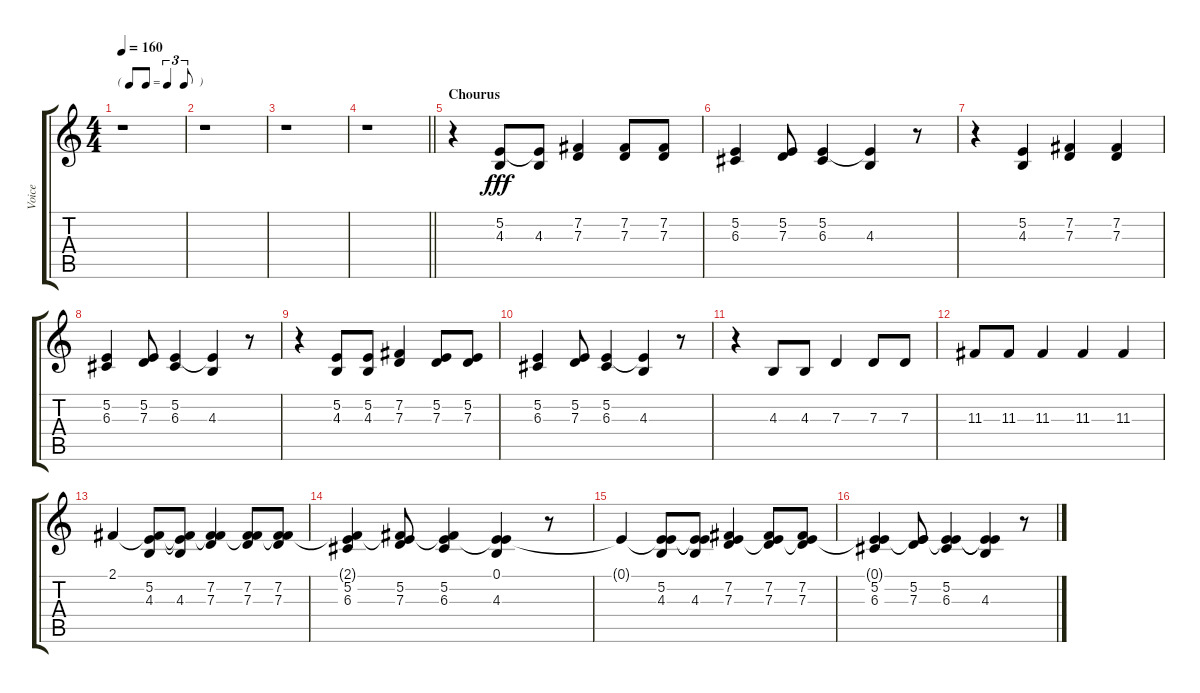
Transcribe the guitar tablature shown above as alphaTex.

\track ("Voice" "Voice") {instrument lead6voice}
\staff {score tabs}
\tuning (E4 B3 G3 D3 A2 E2) {hide}
\ts (4 4)
\tf triplet8th
\tempo 160
\clef g2
\ks c
r.1{dy fff} |
r.1 |
r.1 |
\barLineRight lightlight
r.1 |
\section ("" "Chourus")
r.4 (5.2 4.3).8 (5.2{t} 4.3).8 (7.2 7.3).4 (7.2 7.3).8 (7.2 7.3).8 |
(5.2 6.3).4 (5.2 7.3).8 (5.2 6.3).4 (5.2{t} 4.3).4 r.8 |
r.4 (5.2 4.3).4 (7.2 7.3).4 (7.2 7.3).4 |
(5.2 6.3).4 (5.2 7.3).8 (5.2 6.3).4 (5.2{t} 4.3).4 r.8 |
r.4 (5.2 4.3).8 (5.2 4.3).8 (7.2 7.3).4 (5.2 7.3).8 (5.2 7.3).8 |
(5.2 6.3).4 (5.2 7.3).8 (5.2 6.3).4 (5.2{t} 4.3).4 r.8 |
r.4 4.3.8 4.3.8 7.3.4 7.3.8 7.3.8 |
11.3.8 11.3.8 11.3.4 11.3.4 11.3.4 |
2.1.4 (2.1{t} 5.2 4.3).8 (2.1{t} 5.2{t} 4.3).8 (2.1{t} 7.2 7.3).4 (2.1{t} 7.2 7.3).8 (2.1{t} 7.2 7.3).8 |
(2.1{t} 5.2 6.3).4 (2.1{t} 5.2 7.3).8 (2.1{t} 5.2 6.3).4 (0.1 5.2{t} 4.3).4 r.8 |
0.1{t}.4 (0.1{t} 5.2 4.3).8 (0.1{t} 5.2{t} 4.3).8 (0.1{t} 7.2 7.3).4 (0.1{t} 7.2 7.3).8 (0.1{t} 7.2 7.3).8 |
(0.1{t} 5.2 6.3).4 (0.1{t} 5.2 7.3).8 (0.1{t} 5.2 6.3).4 (0.1{t} 5.2{t} 4.3).4 r.8
